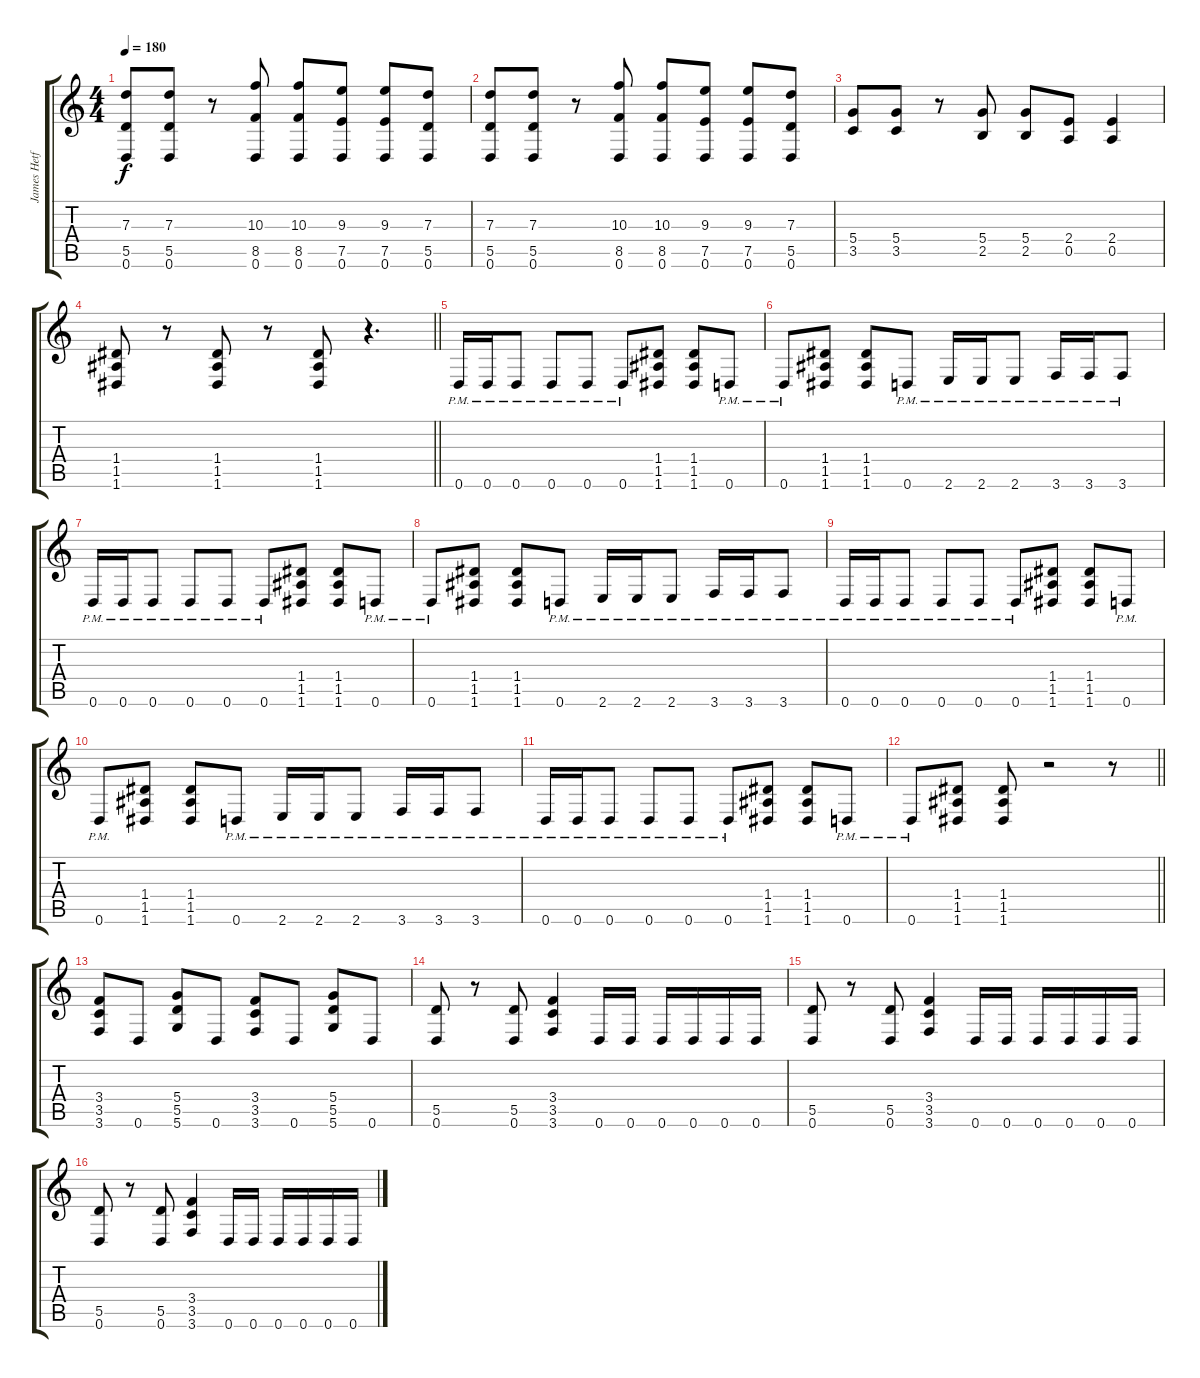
\track ("James Hetfield Guitar" "James Hetf") {instrument distortionguitar}
\staff {score tabs}
\tuning (E4 B3 G3 D3 A2 D2) {hide}
\ts (4 4)
\tempo 180
\clef g2
\ks c
(7.3 5.5 0.6).8{dy f} (7.3 5.5 0.6).8 r.8 (10.3 8.5 0.6).8 (10.3 8.5 0.6).8 (9.3 7.5 0.6).8 (9.3 7.5 0.6).8 (7.3 5.5 0.6).8 |
(7.3 5.5 0.6).8 (7.3 5.5 0.6).8 r.8 (10.3 8.5 0.6).8 (10.3 8.5 0.6).8 (9.3 7.5 0.6).8 (9.3 7.5 0.6).8 (7.3 5.5 0.6).8 |
(5.4 3.5).8 (5.4 3.5).8 r.8 (5.4 2.5).8 (5.4 2.5).8 (2.4 0.5).8 (2.4 0.5).4 |
\barLineRight lightlight
(1.4 1.5 1.6).8 r.8 (1.4 1.5 1.6).8 r.8 (1.4 1.5 1.6).8 r.4{d} |
\section ("" "")
0.6{pm}.16 0.6{pm}.16 0.6{pm}.8 0.6{pm}.8 0.6{pm}.8 0.6{pm}.8 (1.4 1.5 1.6).8 (1.4 1.5 1.6).8 0.6{pm}.8 |
0.6{pm}.8 (1.4 1.5 1.6).8 (1.4 1.5 1.6).8 0.6{pm}.8 2.6{pm}.16 2.6{pm}.16 2.6{pm}.8 3.6{pm}.16 3.6{pm}.16 3.6{pm}.8 |
0.6{pm}.16 0.6{pm}.16 0.6{pm}.8 0.6{pm}.8 0.6{pm}.8 0.6{pm}.8 (1.4 1.5 1.6).8 (1.4 1.5 1.6).8 0.6{pm}.8 |
0.6{pm}.8 (1.4 1.5 1.6).8 (1.4 1.5 1.6).8 0.6{pm}.8 2.6{pm}.16 2.6{pm}.16 2.6{pm}.8 3.6{pm}.16 3.6{pm}.16 3.6{pm}.8 |
0.6{pm}.16 0.6{pm}.16 0.6{pm}.8 0.6{pm}.8 0.6{pm}.8 0.6{pm}.8 (1.4 1.5 1.6).8 (1.4 1.5 1.6).8 0.6{pm}.8 |
0.6{pm}.8 (1.4 1.5 1.6).8 (1.4 1.5 1.6).8 0.6{pm}.8 2.6{pm}.16 2.6{pm}.16 2.6{pm}.8 3.6{pm}.16 3.6{pm}.16 3.6{pm}.8 |
0.6{pm}.16 0.6{pm}.16 0.6{pm}.8 0.6{pm}.8 0.6{pm}.8 0.6{pm}.8 (1.4 1.5 1.6).8 (1.4 1.5 1.6).8 0.6{pm}.8 |
\barLineRight lightlight
0.6{pm}.8 (1.4 1.5 1.6).8 (1.4 1.5 1.6).8 r.2 r.8 |
\section ("" "")
(3.4 3.5 3.6).8 0.6.8 (5.4 5.5 5.6).8 0.6.8 (3.4 3.5 3.6).8 0.6.8 (5.4 5.5 5.6).8 0.6.8 |
(5.5 0.6).8 r.8 (5.5 0.6).8 (3.4 3.5 3.6).4 0.6.16 0.6.16 0.6.16 0.6.16 0.6.16 0.6.16 |
(5.5 0.6).8 r.8 (5.5 0.6).8 (3.4 3.5 3.6).4 0.6.16 0.6.16 0.6.16 0.6.16 0.6.16 0.6.16 |
(5.5 0.6).8 r.8 (5.5 0.6).8 (3.4 3.5 3.6).4 0.6.16 0.6.16 0.6.16 0.6.16 0.6.16 0.6.16
